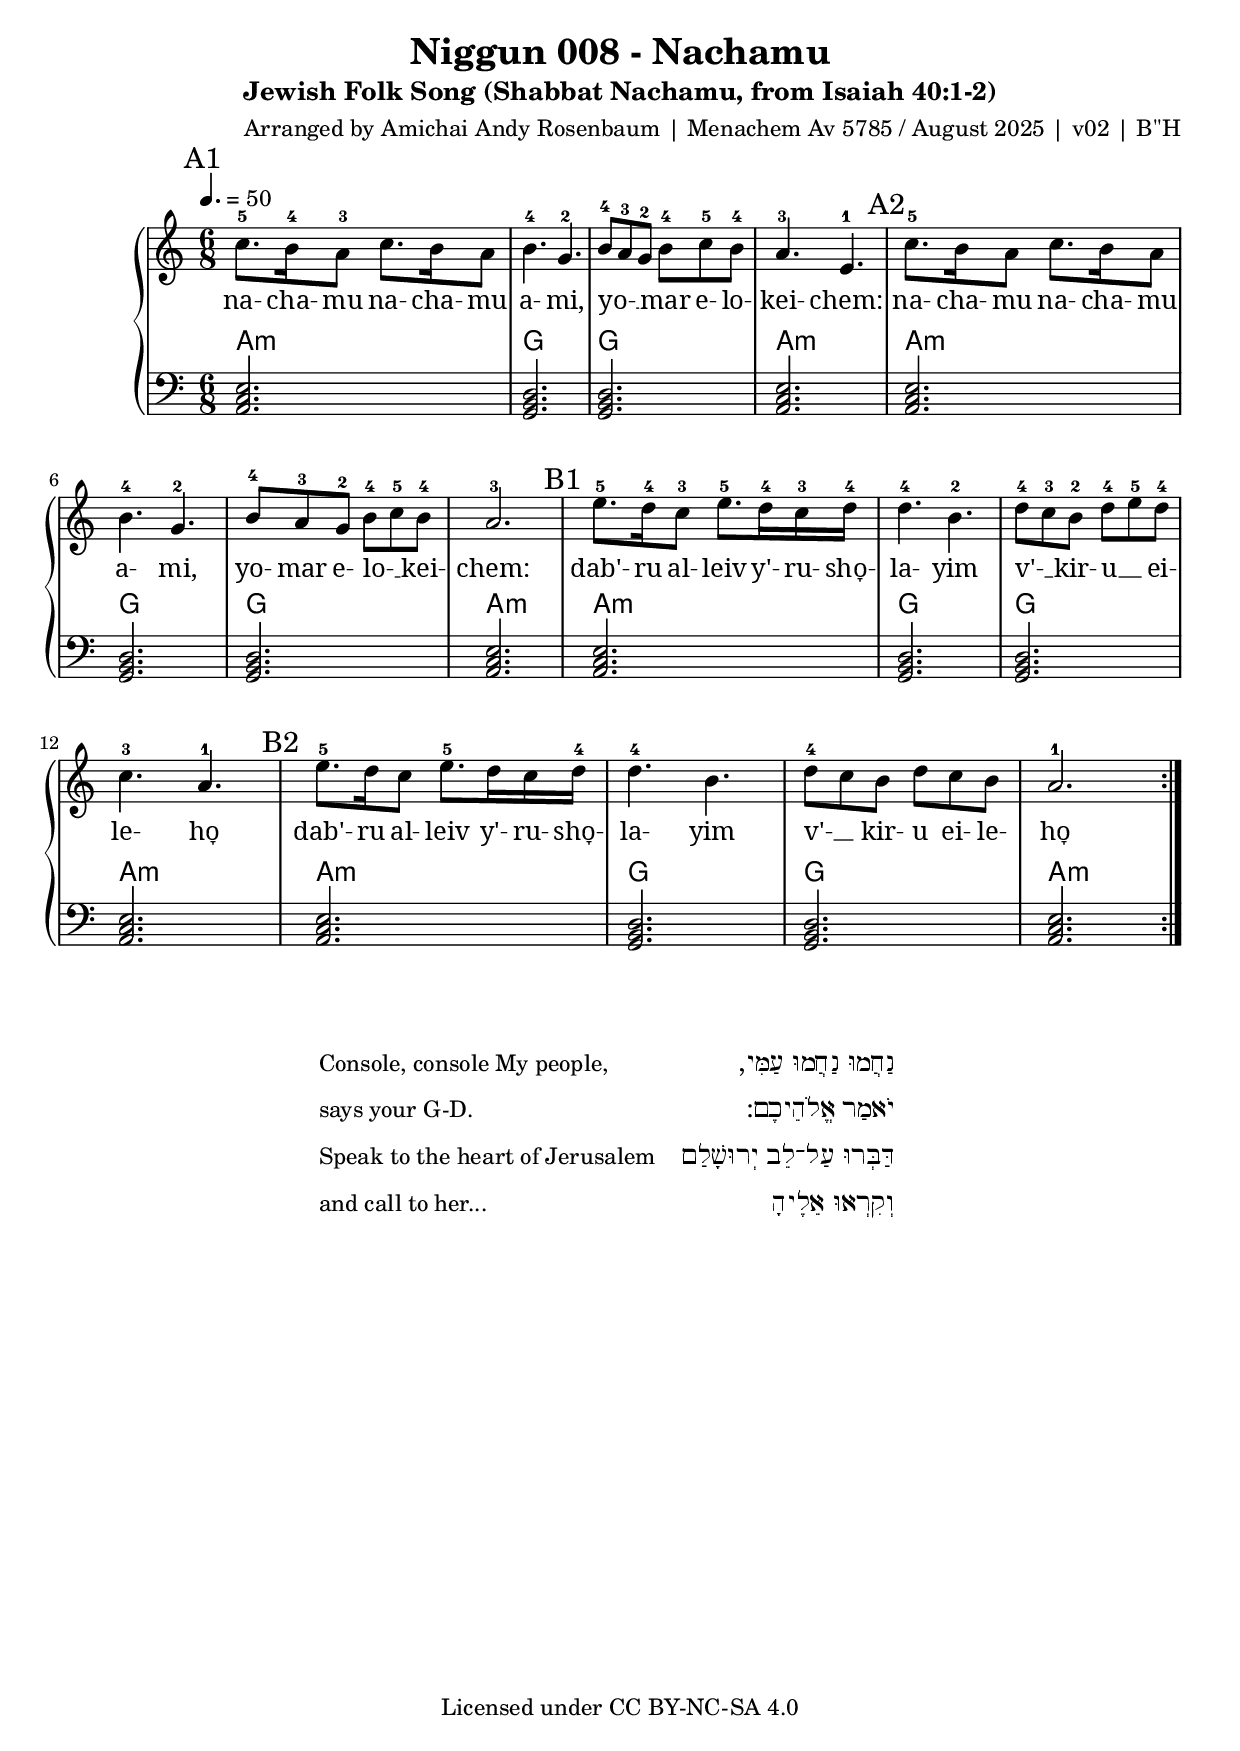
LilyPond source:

\version "2.24.4"


\header {
  title = "Niggun 008 - Nachamu"
  subtitle = "Jewish Folk Song (Shabbat Nachamu, from Isaiah 40:1-2)"
%   subsubtitle = "Transliteration Style: Tehillat Hashem English"
  % subsubtitle = "Transliteration Style: Modern Israeli"
  % subsubtitle = "Transliteration Style: ArtScroll Ashkenazi"
  arranger = "Arranged by Amichai Andy Rosenbaum | Menachem Av 5785 / August 2025 | v02 | B''H"
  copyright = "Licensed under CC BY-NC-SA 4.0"
}



upperAOne = \relative c'' {
  \mark \markup { "A1" }
  g8.-5 fis16-4 e8-3 g8. fis16 e8
  | fis4.-4 d-2
  | fis8-4 e-3 d-2 fis-4 g-5 fis-4
  | e4.-3 b-1
}

upperATwo = \relative c'' {
  \mark \markup { "A2" }
  g8.-5 fis16 e8 g8. fis16 e8
  | fis4.-4 d-2
  | fis8-4 e-3 d-2 fis-4 g-5 fis-4
  | e2.-3
}

upperBOne = \relative c'' {
  \mark \markup { "B1" }
  b8.-5 a16-4 g8-3 b8.-5 a16-4 g-3 a-4
  | a4.-4 fis-2
  | a8-4 g-3 fis-2 a-4 b-5 a-4
  | g4.-3 e-1
}

upperBTwo = \relative c'' {
  \mark \markup { "B2" }
  b8.-5 a16 g8 b8.-5 a16 g a-4
  | a4.-4 fis4.
  | a8-4 g fis a g fis
  | e2.-1
}

upper = \relative c' {
  \clef treble
  \key a \minor
  \time 6/8
  \tempo 4. = 50
  
  \repeat volta 2 {

  \transpose e a {
	  
  \upperAOne
  \upperATwo
  \upperBOne
  \upperBTwo

  }
  }
}

lowerANames = \chordmode {
	a,,2.:m
	| g,,
	| g,,
	| a,,:m
}

lowerANotes = \relative c {
	<a c e>2.
	| <g b d>
	| <g b d>
	| <a c e>
}

lower = {
  \clef bass
  \key a \minor
  \repeat volta 2 {
  \lowerANotes
  \lowerANotes
  \lowerANotes
  \lowerANotes
}

}

lowerNames = {
	\lowerANames
	\lowerANames
	\lowerANames
	\lowerANames
}

textAOne = \lyricmode {
  na- cha- mu na- cha- mu a- mi, yo- __ _ _ mar e- lo- kei- chem:
}

textATwo = \lyricmode {
  na- cha- mu na- cha- mu a- mi, yo- mar e- lo- __ _ kei- chem:
}

textBOne = \lyricmode {
  dab'- ru al- leiv y'- ru- sho̞- la- yim v'- __ _ kir- u __ _ ei- le- ho̞
}

textBTwo = \lyricmode {
  dab'- ru al- leiv y'- ru- sho̞- la- yim v'- __ _ kir- u ei- le- ho̞
}


textAll = {
  \textAOne
  \textATwo
  \textBOne
  \textBTwo
}

theScore = {
  \new PianoStaff <<
%     \new Staff = upper { \set Staff.midiInstrument = #"trombone" \new Voice = "singer" \upper }
    \new Staff = upper { \set Staff.midiInstrument = #"acoustic grand" \new Voice = "singer" \upper }
    % \new Staff = upper { \set Staff.midiInstrument = #"trumpet" \new Voice = "singer" \upper }
    \new Lyrics \lyricsto "singer"  {
      \textAll
    }
    \new ChordNames { \lowerNames }
    \new Staff = lower { \set Staff.midiInstrument = #"acoustic grand" \new Voice = "singer" \lower }
  >>
}

\score {
    \theScore
  \layout {
    \context {
      \Lyrics
      \override LyricText.font-name = #"Garamond"
%       \override LyricText.font-name = #"Times New Roman,"
    }
 }
  % \midi { \context { \Score midiRepeatTypes #onlyRepeats } }
}

\score {
\unfoldRepeats {
%   \transpose c' c  {
  \theScore
%   }
}
  \midi { 
	}
}


\markup {
  \vspace #2
}

\markup {
  \line {
    \hspace #25
    \column {
      \line { "Console, console My people," }
      \vspace #0.5
      \line { says your G-D. }
      \vspace #0.5
      \line { Speak to the heart of Jerusalem }
      \vspace #0.5
      \line { and call to her... }
      \vspace #0.5
    }
    \hspace #2
    \column {
      \right-align {
        \fontsize #1.5 {
          \line { עַמִּי, נַחֲמוּ נַחֲמוּ }
          \vspace #0.5
          \line { אֱלֹהֵיכֶם: יֹאמַר }
          \vspace #0.5
          \line { יְרוּשָׁלַם עַל־לֵב דַּבְּרוּ }
          \vspace #0.5
          \line { אֵלֶיהָ וְקִרְאוּ }
          \vspace #0.5
        }
      }
    }
  }
}


% \markup {
%   \vspace #3
%   \fill-line {
% 	\line { Hebrew text and melody setting: }
% }
% }
%
% \markup {
%   \vspace #1
%   \fill-line {
% 	\line { "https://www.zemirotdatabase.org/view_song.php?id=35#rec" }
% }
% }
%
% \markup {
%   \vspace #1
%   \fill-line {
% 	\line { "Translation: https://www.chabad.org/library/bible_cdo/aid/15971/jewish/Chapter-40.htm#v1" }
% }
% }
